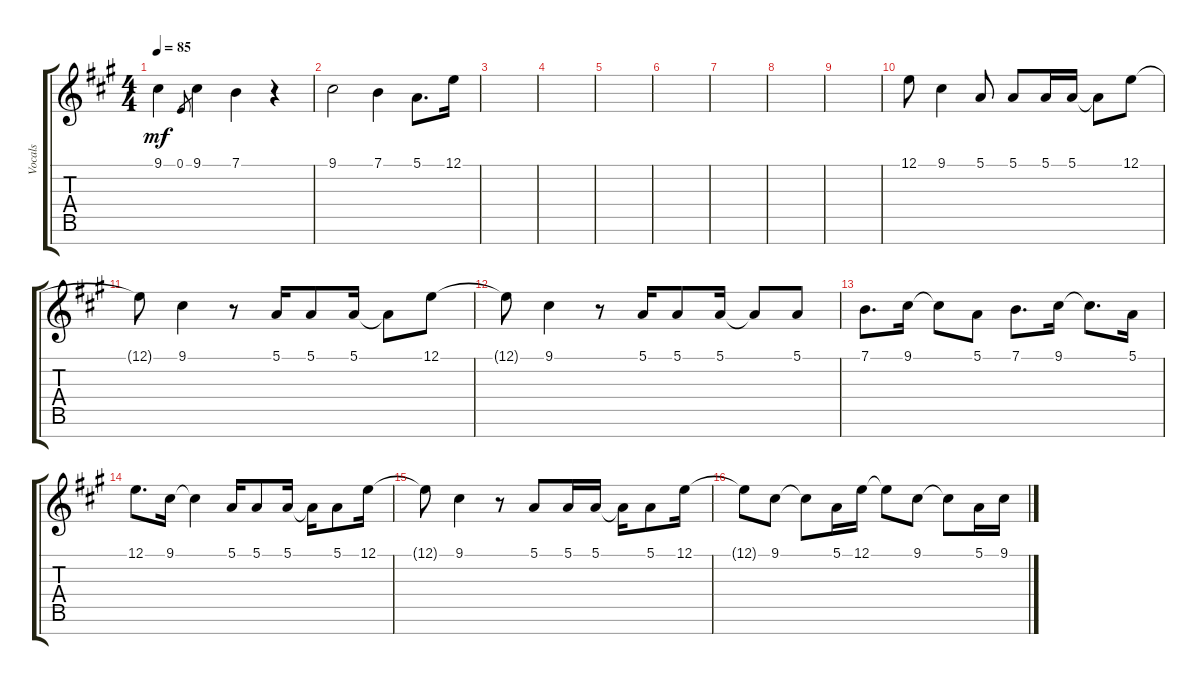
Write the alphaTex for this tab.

\track ("Vocals" "Vocals") {instrument synthvoice}
\staff {score tabs}
\tuning (E4 B3 G3 D3 A2 E2 B1) {hide}
\ts (4 4)
\tempo 85
\clef g2
\ks a
9.1.4{dy mf} 0.1.8{gr} 9.1.4 7.1.4 r.4 |
9.1.2 7.1.4 5.1.8{d} 12.1.16 |
|
|
|
|
|
|
|
12.1.8 9.1.4 5.1.8 5.1.8 5.1.16 5.1.16 5.1{t}.8 12.1.8 |
12.1{t}.8 9.1.4 r.8 5.1.16 5.1.8 5.1.16 5.1{t}.8 12.1.8 |
12.1{t}.8 9.1.4 r.8 5.1.16 5.1.8 5.1.16 5.1{t}.8 5.1.8 |
7.1.8{d} 9.1.16 9.1{t}.8 5.1.8 7.1.8{d} 9.1.16 9.1{t}.8{d} 5.1.16 |
12.1.8{d} 9.1.16 9.1{t}.4 5.1.16 5.1.8 5.1.16 5.1{t}.16 5.1.8 12.1.16 |
12.1{t}.8 9.1.4 r.8 5.1.8 5.1.16 5.1.16 5.1{t}.16 5.1.8 12.1.16 |
12.1{t}.8 9.1.8 9.1{t}.8 5.1.16 12.1.16 12.1{t}.8 9.1.8 9.1{t}.8 5.1.16 9.1.16
